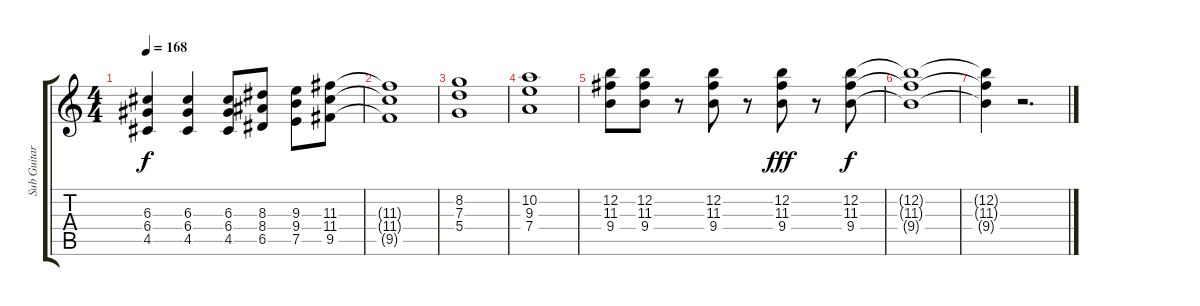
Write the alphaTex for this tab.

\track ("Sub Guitar" "Sub Guitar") {instrument distortionguitar}
\staff {score tabs}
\tuning (E4 B3 G3 D3 A2 E2) {hide}
\ts (4 4)
\tempo 168
\clef g2
\ks c
(6.3 6.4 4.5).4{dy f} (6.3 6.4 4.5).4 (6.3 6.4 4.5).8 (8.3 8.4 6.5).8 (9.3 9.4 7.5).8 (11.3 11.4 9.5).8 |
(11.3{t} 11.4{t} 9.5{t}).1 |
(8.2 7.3 5.4).1 |
(10.2 9.3 7.4).1 |
(12.2 11.3 9.4).8 (12.2 11.3 9.4).8 r.8 (12.2 11.3 9.4).8 r.8 (12.2 11.3 9.4).8{dy fff} r.8 (12.2 11.3 9.4).8{dy f} |
(12.2{t} 11.3{t} 9.4{t}).1 |
(12.2{t} 11.3{t} 9.4{t}).4 r.2{d}
